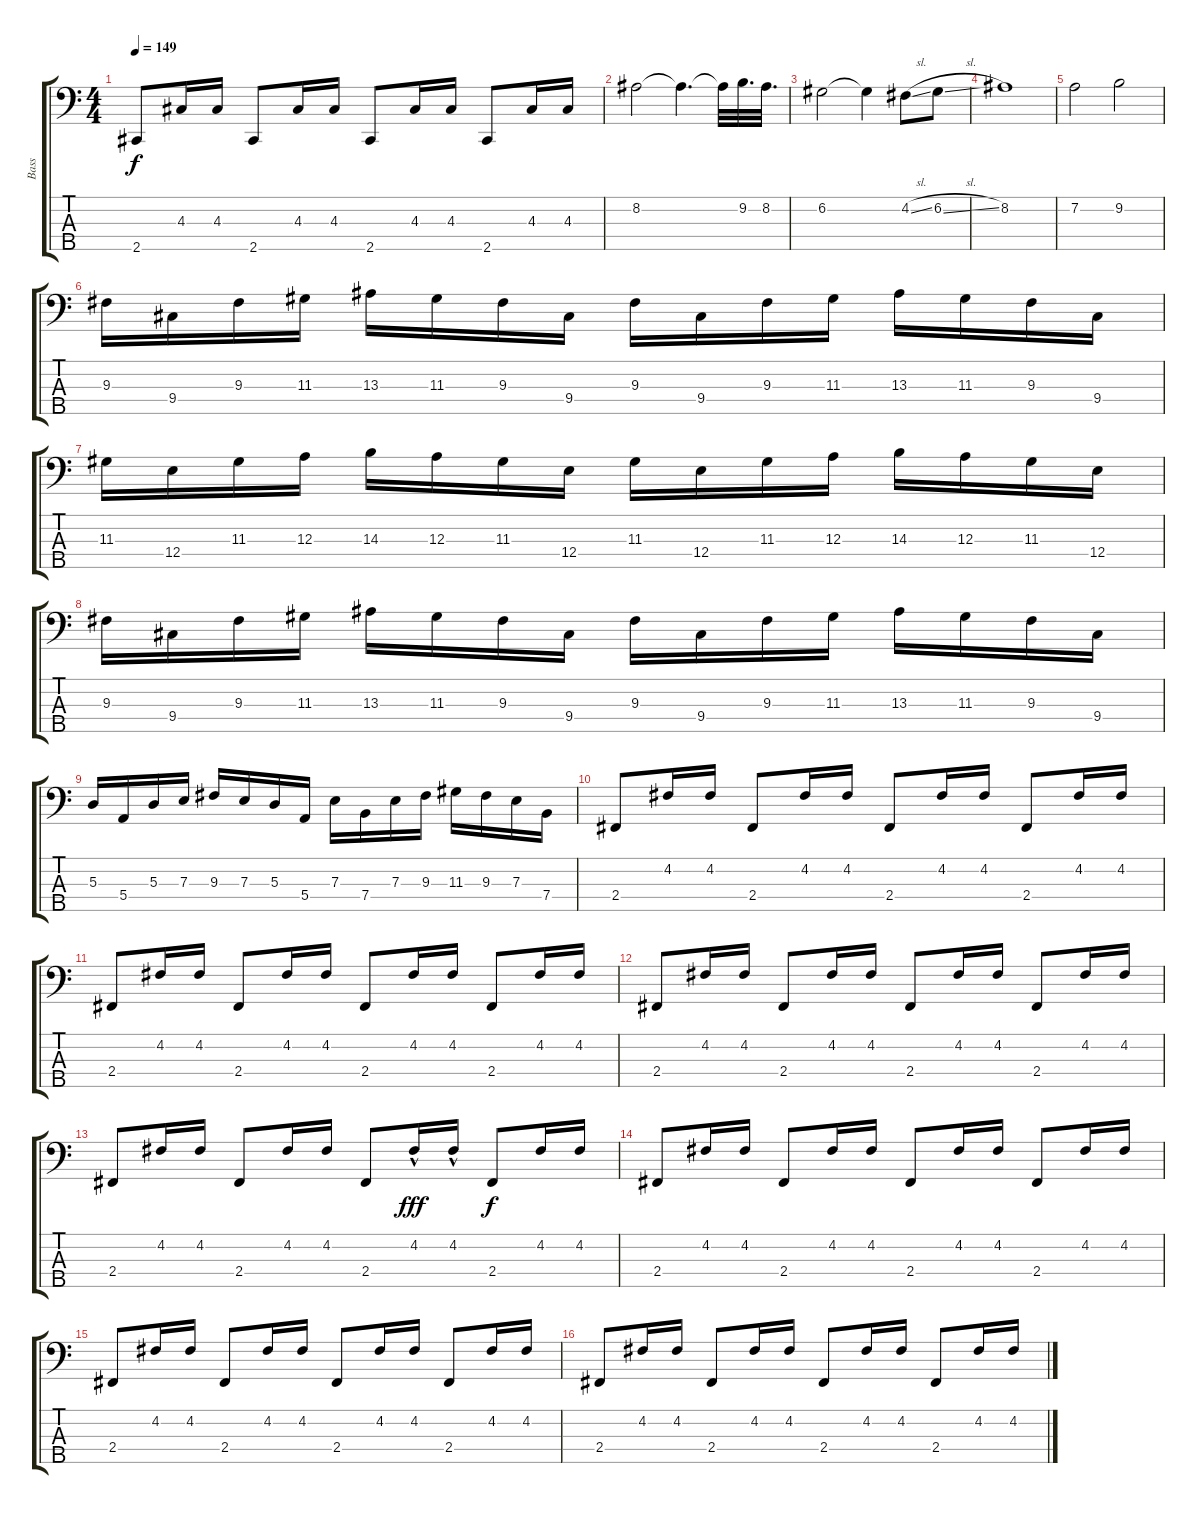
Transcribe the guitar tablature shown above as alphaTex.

\track ("Bass" "Bass") {instrument electricbasspick}
\staff {score tabs}
\tuning (G2 D2 A1 E1 B0) {hide}
\ts (4 4)
\tempo 149
\clef f4
\ks c
2.5.8{dy f} 4.3.16 4.3.16 2.5.8 4.3.16 4.3.16 2.5.8 4.3.16 4.3.16 2.5.8 4.3.16 4.3.16 |
8.2.2 8.2{t}.4{d} 8.2{t}.32 9.2.32{d} 8.2.32{d} |
6.2.2 6.2{t}.4 4.2{sl}.8 6.2{sl}.8 |
8.2.1 |
7.2.2 9.2.2 |
9.3.16 9.4.16 9.3.16 11.3.16 13.3.16 11.3.16 9.3.16 9.4.16 9.3.16 9.4.16 9.3.16 11.3.16 13.3.16 11.3.16 9.3.16 9.4.16 |
11.3.16 12.4.16 11.3.16 12.3.16 14.3.16 12.3.16 11.3.16 12.4.16 11.3.16 12.4.16 11.3.16 12.3.16 14.3.16 12.3.16 11.3.16 12.4.16 |
9.3.16 9.4.16 9.3.16 11.3.16 13.3.16 11.3.16 9.3.16 9.4.16 9.3.16 9.4.16 9.3.16 11.3.16 13.3.16 11.3.16 9.3.16 9.4.16 |
5.3.16 5.4.16 5.3.16 7.3.16 9.3.16 7.3.16 5.3.16 5.4.16 7.3.16 7.4.16 7.3.16 9.3.16 11.3.16 9.3.16 7.3.16 7.4.16 |
2.4.8 4.2.16 4.2.16 2.4.8 4.2.16 4.2.16 2.4.8 4.2.16 4.2.16 2.4.8 4.2.16 4.2.16 |
2.4.8 4.2.16 4.2.16 2.4.8 4.2.16 4.2.16 2.4.8 4.2.16 4.2.16 2.4.8 4.2.16 4.2.16 |
2.4.8 4.2.16 4.2.16 2.4.8 4.2.16 4.2.16 2.4.8 4.2.16 4.2.16 2.4.8 4.2.16 4.2.16 |
2.4.8 4.2.16 4.2.16 2.4.8 4.2.16 4.2.16 2.4.8 4.2{hac}.16{dy fff} 4.2{hac}.16 2.4.8{dy f} 4.2.16 4.2.16 |
2.4.8 4.2.16 4.2.16 2.4.8 4.2.16 4.2.16 2.4.8 4.2.16 4.2.16 2.4.8 4.2.16 4.2.16 |
2.4.8 4.2.16 4.2.16 2.4.8 4.2.16 4.2.16 2.4.8 4.2.16 4.2.16 2.4.8 4.2.16 4.2.16 |
2.4.8 4.2.16 4.2.16 2.4.8 4.2.16 4.2.16 2.4.8 4.2.16 4.2.16 2.4.8 4.2.16 4.2.16
